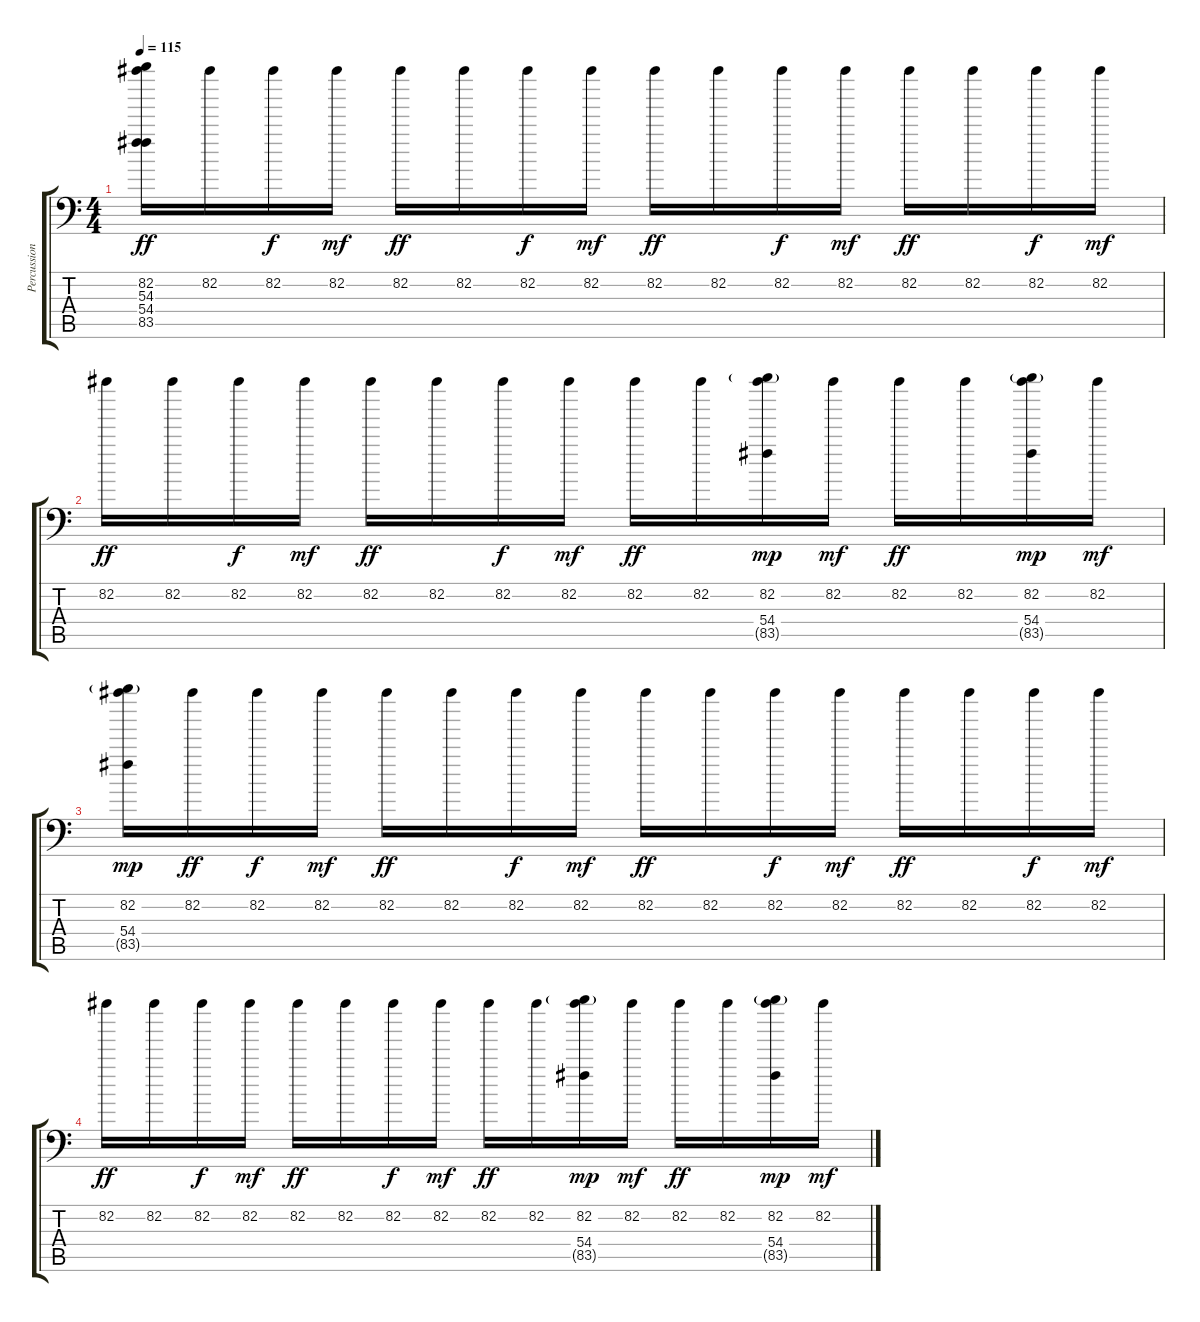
\track ("Percussion Effects" "Percussion") {instrument acousticgrandpiano}
\staff {score tabs}
\tuning (C-1 C-1 C-1 C-1 C-1 C-1) {hide}
\ts (4 4)
\tempo 115
\clef f4
\ks c
(82.2 54.3 54.4 83.5).16{dy ff} 82.2.16 82.2.16{dy f} 82.2.16{dy mf} 82.2.16{dy ff} 82.2.16 82.2.16{dy f} 82.2.16{dy mf} 82.2.16{dy ff} 82.2.16 82.2.16{dy f} 82.2.16{dy mf} 82.2.16{dy ff} 82.2.16 82.2.16{dy f} 82.2.16{dy mf} |
82.2.16{dy ff} 82.2.16 82.2.16{dy f} 82.2.16{dy mf} 82.2.16{dy ff} 82.2.16 82.2.16{dy f} 82.2.16{dy mf} 82.2.16{dy ff} 82.2.16 (82.2 54.4 83.5{g}).16{dy mp} 82.2.16{dy mf} 82.2.16{dy ff} 82.2.16 (82.2 54.4 83.5{g}).16{dy mp} 82.2.16{dy mf} |
(82.2 54.4 83.5{g}).16{dy mp} 82.2.16{dy ff} 82.2.16{dy f} 82.2.16{dy mf} 82.2.16{dy ff} 82.2.16 82.2.16{dy f} 82.2.16{dy mf} 82.2.16{dy ff} 82.2.16 82.2.16{dy f} 82.2.16{dy mf} 82.2.16{dy ff} 82.2.16 82.2.16{dy f} 82.2.16{dy mf} |
82.2.16{dy ff} 82.2.16 82.2.16{dy f} 82.2.16{dy mf} 82.2.16{dy ff} 82.2.16 82.2.16{dy f} 82.2.16{dy mf} 82.2.16{dy ff} 82.2.16 (82.2 54.4 83.5{g}).16{dy mp} 82.2.16{dy mf} 82.2.16{dy ff} 82.2.16 (82.2 54.4 83.5{g}).16{dy mp} 82.2.16{dy mf}
